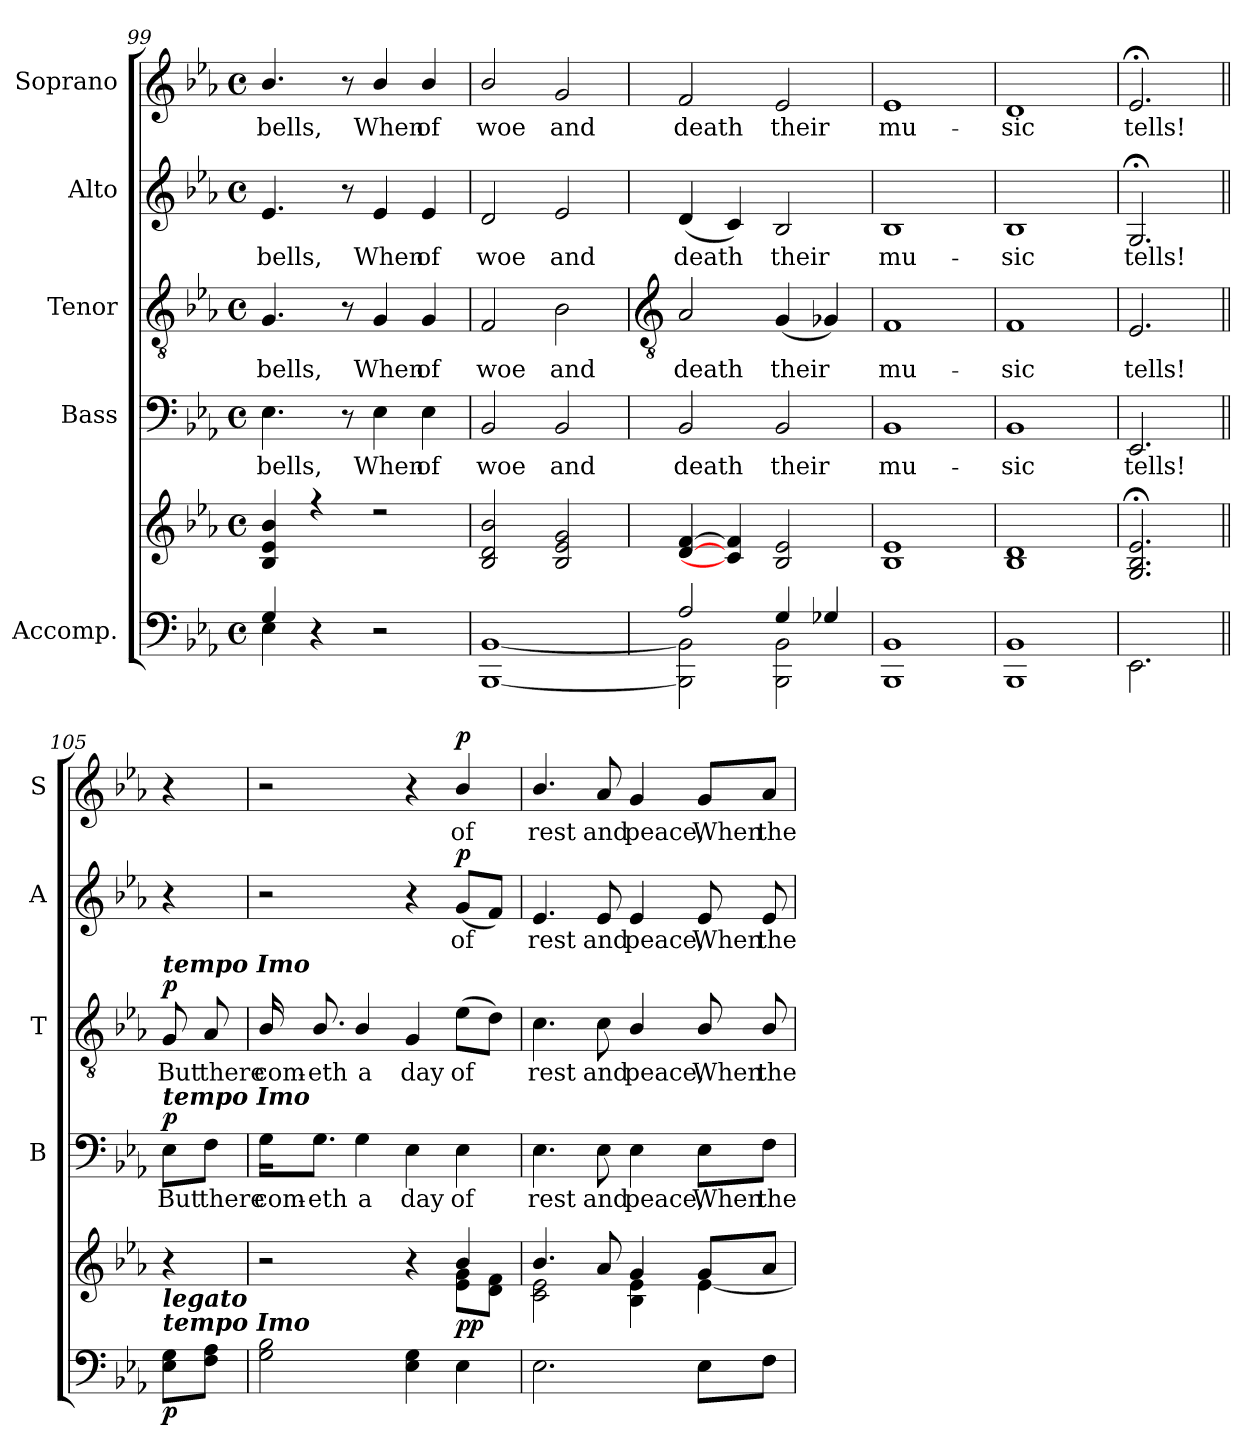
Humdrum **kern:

**kern	**kern	**dynam	**kern	**text	**dynam	**kern	**text	**dynam	**kern	**text	**dynam	**kern	**text	**dynam
*part5	*part5	*part5	*part4	*part4	*part4	*part3	*part3	*part3	*part2	*part2	*part2	*part1	*part1	*part1
*staff6	*staff5	*staff5/6	*staff4	*staff4	*staff4	*staff3	*staff3	*staff3	*staff2	*staff2	*staff2	*staff1	*staff1	*staff1
*I"Accomp.	*	*	*I"Bass	*	*	*I"Tenor	*	*	*I"Alto	*	*	*I"Soprano	*	*
*	*	*	*I'B	*	*	*I'T	*	*	*I'A	*	*	*I'S	*	*
*clefF4	*clefG2	*	*clefF4	*	*	*clefGv2	*	*	*clefG2	*	*	*clefG2	*	*
*k[b-e-a-]	*k[b-e-a-]	*	*k[b-e-a-]	*	*	*k[b-e-a-]	*	*	*k[b-e-a-]	*	*	*k[b-e-a-]	*	*
*E-:	*E-:	*	*E-:	*	*	*E-:	*	*	*E-:	*	*	*E-:	*	*
*M4/4	*M4/4	*	*M4/4	*	*	*M4/4	*	*	*M4/4	*	*	*M4/4	*	*
*met(c)	*met(c)	*	*met(c)	*	*	*met(c)	*	*	*met(c)	*	*	*met(c)	*	*
=99	=99	=99	=99	=99	=99	=99	=99	=99	=99	=99	=99	=99	=99	=99
*^	*^	*	*	*	*	*	*	*	*	*	*	*	*	*
!	!	!	!	!	!	!LO:LY:b	!	!	!LO:LY:b	!	!	!LO:LY:b	!	!	!LO:LY:b	!
4G/	4E-\	4B-/ 4e-/ 4b-/	1ryy	.	4.E-	bells,	.	4.G	bells,	.	4.e-	bells,	.	4.b-/	bells,	.
2.ryy	4r	4r	.	.	.	.	.	.	.	.	.	.	.	.	.	.
.	.	.	.	.	8r	.	.	8r	.	.	8r	.	.	8r	.	.
!	!	!	!	!	!	!LO:LY:b	!	!	!LO:LY:b	!	!	!LO:LY:b	!	!	!LO:LY:b	!
.	2r	2r	.	.	4E-	When	.	4G	When	.	4e-	When	.	4b-/	When	.
!	!	!	!	!	!	!LO:LY:b	!	!	!LO:LY:b	!	!	!LO:LY:b	!	!	!LO:LY:b	!
.	.	.	.	.	4E-	of	.	4G	of	.	4e-	of	.	4b-/	of	.
=100	=100	=100	=100	=100	=100	=100	=100	=100	=100	=100	=100	=100	=100	=100	=100	=100
!	!	!	!	!	!	!LO:LY:b	!	!	!LO:LY:b	!	!	!LO:LY:b	!	!	!LO:LY:b	!
1ryy	[1BBB-\ [1BB-\	2B-/ 2d/ 2b-/	1ryy	.	2BB-	woe	.	2F	woe	.	2d	woe	.	2b-/	woe	.
!	!	!	!	!	!	!LO:LY:b	!	!	!LO:LY:b	!	!	!LO:LY:b	!	!	!LO:LY:b	!
.	.	2B- 2e- 2g	.	.	2BB-	and	.	2B-	and	.	2e-	and	.	2g	and	.
!!LO:LB:g=z
=101	=101	=101	=101	=101	=101	=101	=101	=101	=101	=101	=101	=101	=101	=101	=101	=101
*	*	*	*	*	*	*	*	*clefGv2	*	*	*	*	*	*	*	*
!	!	!	!	!	!	!LO:LY:b	!	!	!LO:LY:b	!	!	!LO:LY:b	!	!	!LO:LY:b	!
2A-/	2BBB-\] 2BB-\]	[4d [4f	1ryy	.	2BB-	death	.	2A-	death	.	(<4d	death	.	2f	death	.
.	.	4c] 4f]	.	.	.	.	.	.	.	.	4c)	.	.	.	.	.
!	!	!	!	!	!	!LO:LY:b	!	!	!LO:LY:b	!	!	!LO:LY:b	!	!	!LO:LY:b	!
4G/	2BBB-\ 2BB-\	2B- 2e-	.	.	2BB-	their	.	(<4G	their	.	2B-	their	.	2e-	their	.
4G-X/	.	.	.	.	.	.	.	4G-X)	.	.	.	.	.	.	.	.
=102	=102	=102	=102	=102	=102	=102	=102	=102	=102	=102	=102	=102	=102	=102	=102	=102
!	!	!	!	!	!	!LO:LY:b	!	!	!LO:LY:b	!	!	!LO:LY:b	!	!	!LO:LY:b	!
1ryy	1BBB-\ 1BB-\	1B- 1e-	1ryy	.	1BB-	mu-	.	1F	mu-	.	1B-	mu-	.	1e-	mu-	.
=103	=103	=103	=103	=103	=103	=103	=103	=103	=103	=103	=103	=103	=103	=103	=103	=103
!	!	!	!	!	!	!LO:LY:b	!	!	!LO:LY:b	!	!	!LO:LY:b	!	!	!LO:LY:b	!
1ryy	1BBB-\ 1BB-\	1B- 1d	1ryy	.	1BB-	-sic	.	1F	-sic	.	1B-	-sic	.	1d	-sic	.
=104	=104	=104	=104	=104	=104	=104	=104	=104	=104	=104	=104	=104	=104	=104	=104	=104
!	!	!	!	!	!	!LO:LY:b	!	!	!LO:LY:b	!	!	!LO:LY:b	!	!	!LO:LY:b	!
2.ryy	2.EE-\	2.G;< 2.B-;< 2.e-;<	2.ryy	.	2.EE-	tells!	.	2.E-	tells!	.	2.G;<	tells!	.	2.e-;<	tells!	.
=105||	=105||	=105||	=105||	=105||	=105||	=105||	=105||	=105||	=105||	=105||	=105||	=105||	=105||	=105||	=105||	=105||
!	!	!	!	!	!	!	!	!LO:TX:a:Bi:t=tempo Imo	!	!	!	!	!	!	!	!
!	!	!	!	!	!LO:TX:a:Bi:t=tempo Imo	!	!	!	!	!	!	!	!	!	!	!
!LO:TX:a:Bi:t=tempo Imo	!	!	!	!	!	!	!	!	!	!	!	!	!	!	!	!
!LO:TX:a:Bi:t=legato	!	!	!	!	!	!	!	!	!	!	!	!	!	!	!	!
!	!	!	!	!LO:DY:b=2	!	!LO:LY:b	!LO:DY:b	!	!LO:LY:b	!LO:DY:b	!	!	!	!	!	!
4ryy	8E-\ 8G\L	4r	4ryy	p	8E-\L	But	p	8G	But	p	4r	.	.	4r	.	.
!	!	!	!	!	!	!LO:LY:b	!	!	!LO:LY:b	!	!	!	!	!	!	!
.	8F\ 8A-\J	.	.	.	8F\J	there	.	8A-	there	.	.	.	.	.	.	.
=106	=106	=106	=106	=106	=106	=106	=106	=106	=106	=106	=106	=106	=106	=106	=106	=106
!	!	!	!	!	!	!LO:LY:b	!	!	!LO:LY:b	!	!	!	!	!	!	!
1ryy	2G\ 2B-\	2r	2ryy	.	16G\KL	com-	.	16B-/	com-	.	2r	.	.	2r	.	.
!	!	!	!	!	!	!LO:LY:b	!	!	!LO:LY:b	!	!	!	!	!	!	!
.	.	.	.	.	8.G\J	-eth	.	8.B-/	-eth	.	.	.	.	.	.	.
!	!	!	!	!	!	!LO:LY:b	!	!	!LO:LY:b	!	!	!	!	!	!	!
.	.	.	.	.	4G	a	.	4B-/	a	.	.	.	.	.	.	.
!	!	!	!	!	!	!LO:LY:b	!	!	!LO:LY:b	!	!	!	!	!	!	!
.	4E-\ 4G\	4r	4ryy	.	4E-	day	.	4G	day	.	4r	.	.	4r	.	.
!	!	!	!	!LO:DY:b	!	!LO:LY:b	!	!	!LO:LY:b	!	!	!LO:LY:b	!	!	!LO:LY:b	!
!	!	!	!	!LO:DY:n=1:b	!	!	!	!	!	!	!	!	!LO:DY:b	!	!	!LO:DY:b
.	4E-\	4b-/	8e-\ 8g\L	p p	4E-	of	.	(>8e-L	of	.	(<8gL	of	p	4b-/	of	p
.	.	.	8d\ 8f\J	.	.	.	.	8dJ)	.	.	8fJ)	.	.	.	.	.
=107	=107	=107	=107	=107	=107	=107	=107	=107	=107	=107	=107	=107	=107	=107	=107	=107
!	!	!	!	!	!	!LO:LY:b	!	!	!LO:LY:b	!	!	!LO:LY:b	!	!	!LO:LY:b	!
1ryy	2.E-\	4.b-/	2c\ 2e-\	.	4.E-	rest	.	4.c	rest	.	4.e-	rest	.	4.b-/	rest	.
!	!	!	!	!	!	!LO:LY:b	!	!	!LO:LY:b	!	!	!LO:LY:b	!	!	!LO:LY:b	!
.	.	8a-	.	.	8E-	and	.	8c	and	.	8e-	and	.	8a-	and	.
!	!	!	!	!	!	!LO:LY:b	!	!	!LO:LY:b	!	!	!LO:LY:b	!	!	!LO:LY:b	!
.	.	4g	4B-\ 4e-\	.	4E-	peace,	.	4B-/	peace,	.	4e-	peace,	.	4g	peace,	.
!	!	!	!	!	!	!LO:LY:b	!	!	!LO:LY:b	!	!	!LO:LY:b	!	!	!LO:LY:b	!
.	8E-\L	8gL	[4e-\	.	8E-\L	When	.	8B-/	When	.	8e-	When	.	8g/L	When	.
!	!	!	!	!	!	!LO:LY:b	!	!	!LO:LY:b	!	!	!LO:LY:b	!	!	!LO:LY:b	!
.	8F\J	8a-J	.	.	8F\J	the	.	8B-/	the	.	8e-	the	.	8a-/J	the	.
*v	*v	*	*	*	*	*	*	*	*	*	*	*	*	*	*	*
*	*v	*v	*	*	*	*	*	*	*	*	*	*	*	*	*
=	=	=	=	=	=	=	=	=	=	=	=	=	=	=
*-	*-	*-	*-	*-	*-	*-	*-	*-	*-	*-	*-	*-	*-	*-
